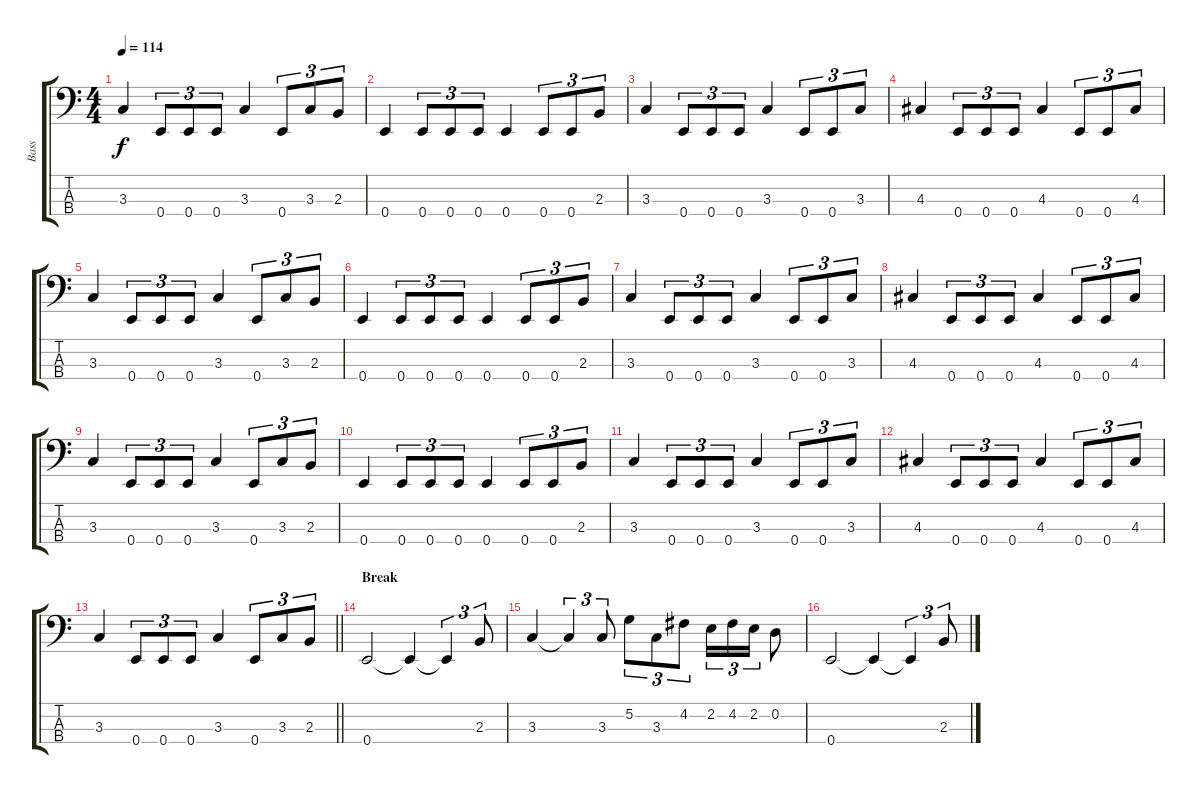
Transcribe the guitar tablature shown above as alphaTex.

\track ("Bass" "Bass") {instrument electricbasspick}
\staff {score tabs}
\tuning (G2 D2 A1 E1) {hide}
\ts (4 4)
\tempo 114
\clef f4
\ks c
3.3.4{dy f} 0.4.8{tu (3 2)} 0.4.8{tu (3 2)} 0.4.8{tu (3 2)} 3.3.4 0.4.8{tu (3 2)} 3.3.8{tu (3 2)} 2.3.8{tu (3 2)} |
0.4.4 0.4.8{tu (3 2)} 0.4.8{tu (3 2)} 0.4.8{tu (3 2)} 0.4.4 0.4.8{tu (3 2)} 0.4.8{tu (3 2)} 2.3.8{tu (3 2)} |
3.3.4 0.4.8{tu (3 2)} 0.4.8{tu (3 2)} 0.4.8{tu (3 2)} 3.3.4 0.4.8{tu (3 2)} 0.4.8{tu (3 2)} 3.3.8{tu (3 2)} |
4.3.4 0.4.8{tu (3 2)} 0.4.8{tu (3 2)} 0.4.8{tu (3 2)} 4.3.4 0.4.8{tu (3 2)} 0.4.8{tu (3 2)} 4.3.8{tu (3 2)} |
3.3.4 0.4.8{tu (3 2)} 0.4.8{tu (3 2)} 0.4.8{tu (3 2)} 3.3.4 0.4.8{tu (3 2)} 3.3.8{tu (3 2)} 2.3.8{tu (3 2)} |
0.4.4 0.4.8{tu (3 2)} 0.4.8{tu (3 2)} 0.4.8{tu (3 2)} 0.4.4 0.4.8{tu (3 2)} 0.4.8{tu (3 2)} 2.3.8{tu (3 2)} |
3.3.4 0.4.8{tu (3 2)} 0.4.8{tu (3 2)} 0.4.8{tu (3 2)} 3.3.4 0.4.8{tu (3 2)} 0.4.8{tu (3 2)} 3.3.8{tu (3 2)} |
4.3.4 0.4.8{tu (3 2)} 0.4.8{tu (3 2)} 0.4.8{tu (3 2)} 4.3.4 0.4.8{tu (3 2)} 0.4.8{tu (3 2)} 4.3.8{tu (3 2)} |
3.3.4 0.4.8{tu (3 2)} 0.4.8{tu (3 2)} 0.4.8{tu (3 2)} 3.3.4 0.4.8{tu (3 2)} 3.3.8{tu (3 2)} 2.3.8{tu (3 2)} |
0.4.4 0.4.8{tu (3 2)} 0.4.8{tu (3 2)} 0.4.8{tu (3 2)} 0.4.4 0.4.8{tu (3 2)} 0.4.8{tu (3 2)} 2.3.8{tu (3 2)} |
3.3.4 0.4.8{tu (3 2)} 0.4.8{tu (3 2)} 0.4.8{tu (3 2)} 3.3.4 0.4.8{tu (3 2)} 0.4.8{tu (3 2)} 3.3.8{tu (3 2)} |
4.3.4 0.4.8{tu (3 2)} 0.4.8{tu (3 2)} 0.4.8{tu (3 2)} 4.3.4 0.4.8{tu (3 2)} 0.4.8{tu (3 2)} 4.3.8{tu (3 2)} |
\barLineRight lightlight
3.3.4 0.4.8{tu (3 2)} 0.4.8{tu (3 2)} 0.4.8{tu (3 2)} 3.3.4 0.4.8{tu (3 2)} 3.3.8{tu (3 2)} 2.3.8{tu (3 2)} |
\section ("" "Break")
0.4.2 0.4{t}.4 0.4{t}.4{tu (3 2)} 2.3.8{tu (3 2)} |
3.3.4 3.3{t}.4{tu (3 2)} 3.3.8{tu (3 2)} 5.2.8{tu (3 2)} 3.3.8{tu (3 2)} 4.2.8{tu (3 2)} 2.2.16{tu (3 2)} 4.2.16{tu (3 2)} 2.2.16{tu (3 2)} 0.2.8 |
0.4.2 0.4{t}.4 0.4{t}.4{tu (3 2)} 2.3.8{tu (3 2)}
